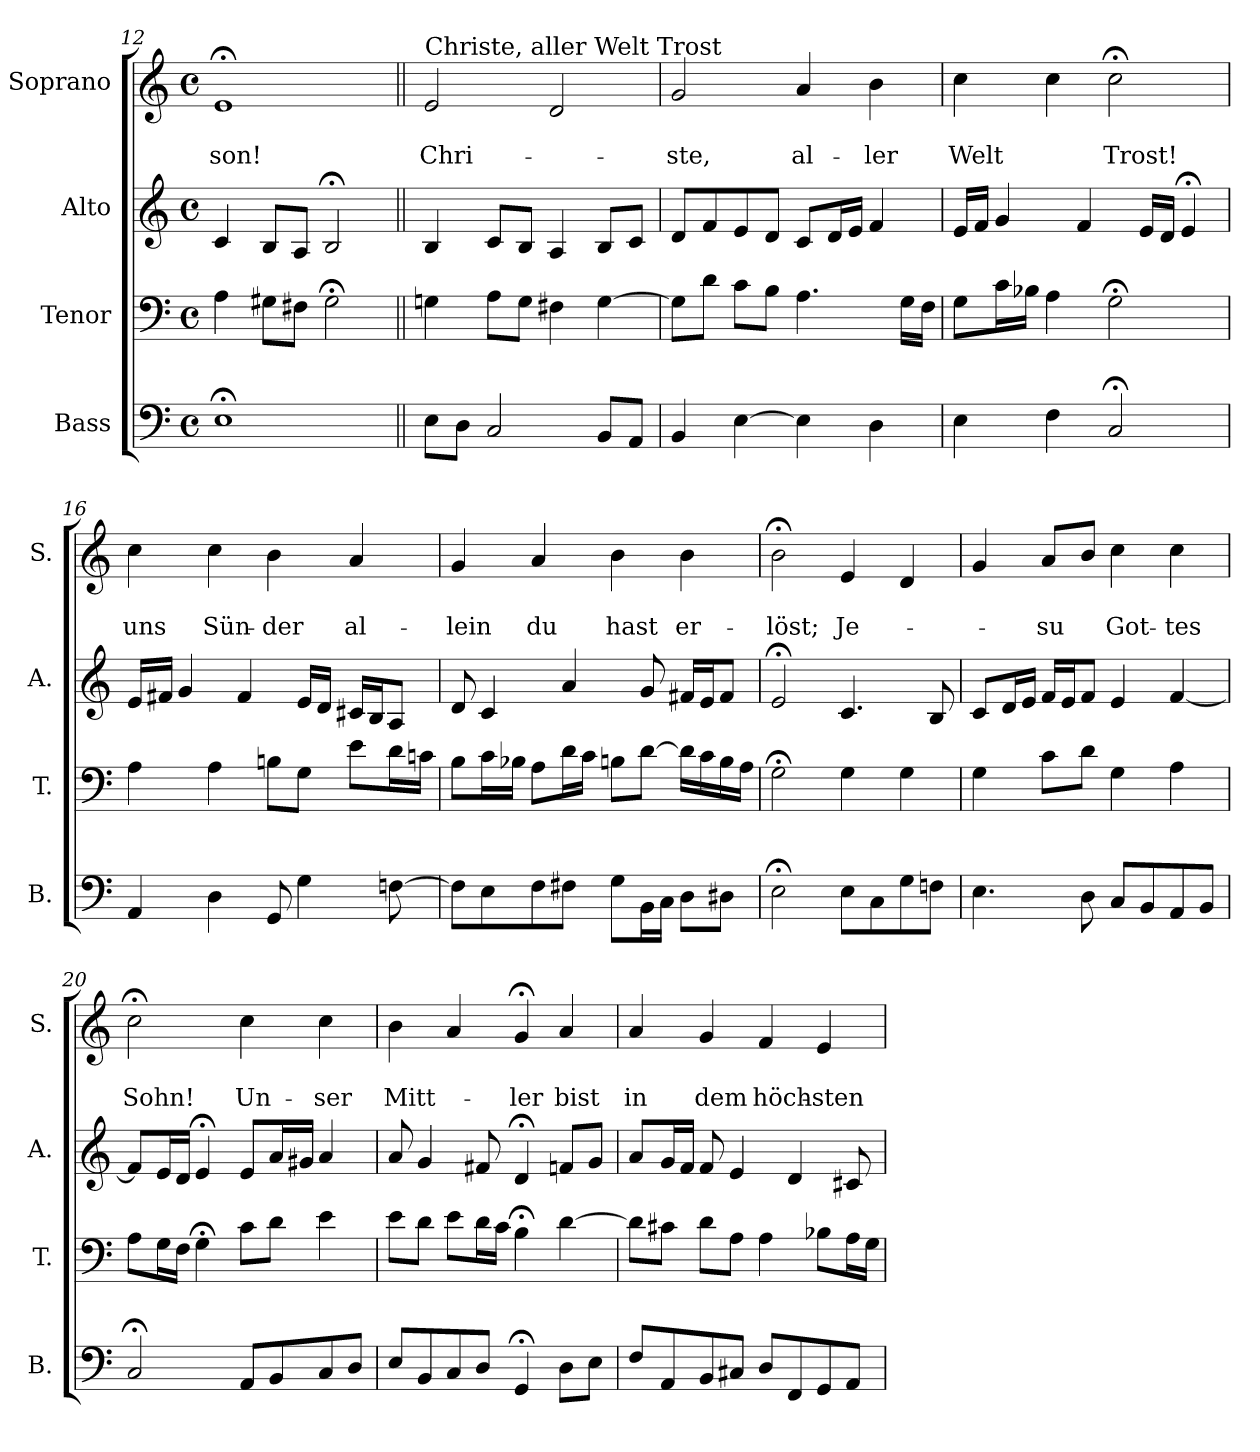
**kern	**kern	**kern	**kern	**text	**text
*part4	*part3	*part2	*part1	*part1	*part1
*staff4	*staff3	*staff2	*staff1	*staff1	*staff1
*I"Bass	*I"Tenor	*I"Alto	*I"Soprano	*	*
*I'B.	*I'T.	*I'A.	*I'S.	*	*
*clefF4	*clefF4	*clefG2	*clefG2	*	*
*k[]	*k[]	*k[]	*k[]	*	*
*	*	*	*C:	*	*
*M4/4	*M4/4	*M4/4	*M4/4	*	*
*met(c)	*met(c)	*met(c)	*met(c)	*	*
=12	=12	=12	=12	=12	=12
1E;<	4A\	4c/	1e;<	.	-son!
.	8G#X\L	8B/L	.	.	.
.	8F#X\J	8A/J	.	.	.
.	2G#;<\	2B;</	.	.	.
!!LO:PB:g=z
=13||	=13||	=13||	=13||	=13||	=13||
!	!	!	!LO:TX:a:t=Christe, aller Welt Trost	!	!
8E\L	4Gn\	4B/	2e/	.	Chri-
8D\J	.	.	.	.	.
2C/	8A\L	8c/L	.	.	.
.	8G\J	8B/J	.	.	.
.	4F#X\	4A/	2d/	.	.
8BB/L	[4G\	8B/L	.	.	.
8AA/J	.	8c/J	.	.	.
=14	=14	=14	=14	=14	=14
4BB/	8G\L]	8d/L	2g/	.	-ste,
.	8d\J	8f/	.	.	.
[4E\	8c\L	8e/	.	.	.
.	8B\J	8d/J	.	.	.
4E\]	4.A\	8c/L	4a/	.	al-
.	.	16d/L	.	.	.
.	.	16e/JJ	.	.	.
4D\	.	4f/	4b\	.	-ler
.	16G\LL	.	.	.	.
.	16F\JJ	.	.	.	.
=15	=15	=15	=15	=15	=15
4E\	8G\L	16e/LL	4cc\	.	Welt
.	.	16f/JJ	.	.	.
.	16c\L	4g/	.	.	.
.	16B-X\JJ	.	.	.	.
4F\	4A\	.	4cc\	.	.
.	.	4f/	.	.	.
2C;</	2G;<\	.	2cc;<\	.	Trost!
.	.	16e/LL	.	.	.
.	.	16d/JJ	.	.	.
.	.	4e;</	.	.	.
=16	=16	=16	=16	=16	=16
4AA/	4A\	16e/LL	4cc\	.	uns
.	.	16f#X/JJ	.	.	.
.	.	4g/	.	.	.
4D\	4A\	.	4cc\	.	Sün-
.	.	4f#/	.	.	.
8GG/	8Bn\L	.	4b\	.	-der
4G\	8G\J	16e/LL	.	.	.
.	.	16d/JJ	.	.	.
.	8e\L	16c#X/LL	4a/	.	al-
.	.	16B/J	.	.	.
[8Fn\	16d\L	8A/J	.	.	.
.	16cn\JJ	.	.	.	.
=17	=17	=17	=17	=17	=17
8F\L]	8B\L	8d/	4g/	.	-lein
8E\	16c\L	4c/	.	.	.
.	16B-X\JJ	.	.	.	.
8F\	8A\L	.	4a/	.	du
8F#X\J	16d\L	4a/	.	.	.
.	16c\JJ	.	.	.	.
8G\L	8Bn\L	.	4b\	.	hast
16BB\L	[8d\J	8g/	.	.	.
16C\JJ	.	.	.	.	.
8D\L	16d\LL]	16f#X/LL	4b\	.	er-
.	16c\	16e/J	.	.	.
8D#X\J	16B\	8f#/J	.	.	.
.	16A\JJ	.	.	.	.
!!LO:LB:g=z
=18	=18	=18	=18	=18	=18
2E;<\	2G;<\	2e;</	2b;<\	.	-löst;
8E\L	4G\	4.c/	4e/	.	Je-
8C\	.	.	.	.	.
8G\	4G\	.	4d/	.	.
8Fn\J	.	8B/	.	.	.
=19	=19	=19	=19	=19	=19
4.E\	4G\	8c/L	4g/	.	.
.	.	16d/L	.	.	.
.	.	16e/JJ	.	.	.
.	8c\L	16f/LL	8a/L	.	-su
.	.	16e/J	.	.	.
8D\	8d\J	8f/J	8b/J	.	.
8C/L	4G\	4e/	4cc\	.	Got-
8BB/	.	.	.	.	.
8AA/	4A\	[4f/	4cc\	.	-tes
8BB/J	.	.	.	.	.
=20	=20	=20	=20	=20	=20
2C;</	8A\L	8f/L]	2cc;<\	.	Sohn!
.	16G\L	16e/L	.	.	.
.	16F\JJ	16d/JJ	.	.	.
.	4G;<\	4e;</	.	.	.
8AA/L	8c\L	8e/L	4cc\	.	Un-
8BB/	8d\J	16a/L	.	.	.
.	.	16g#X/JJ	.	.	.
8C/	4e\	4a/	4cc\	.	-ser
8D/J	.	.	.	.	.
=21	=21	=21	=21	=21	=21
8E/L	8e\L	8a/	4b\	.	Mitt-
8BB/	8d\J	4g/	.	.	.
8C/	8e\L	.	4a/	.	.
8D/J	16d\L	8f#X/	.	.	.
.	16c\JJ	.	.	.	.
4GG;</	4B;<\	4d;</	4g;</	.	-ler
8D\L	[4d\	8fn/L	4a/	.	bist
8E\J	.	8g/J	.	.	.
=22	=22	=22	=22	=22	=22
8F/L	8d\L]	8a/L	4a/	.	in
8AA/	8c#X\J	16g/L	.	.	.
.	.	16f/JJ	.	.	.
8BB/	8d\L	8f/	4g/	.	dem
8C#X/J	8A\J	4e/	.	.	.
8D/L	4A\	.	4f/	.	höch-
8FF/	.	4d/	.	.	.
8GG/	8B-X\L	.	4e/	.	-sten
8AA/J	16A\L	8c#X/	.	.	.
.	16G\JJ	.	.	.	.
=	=	=	=	=	=
*-	*-	*-	*-	*-	*-
